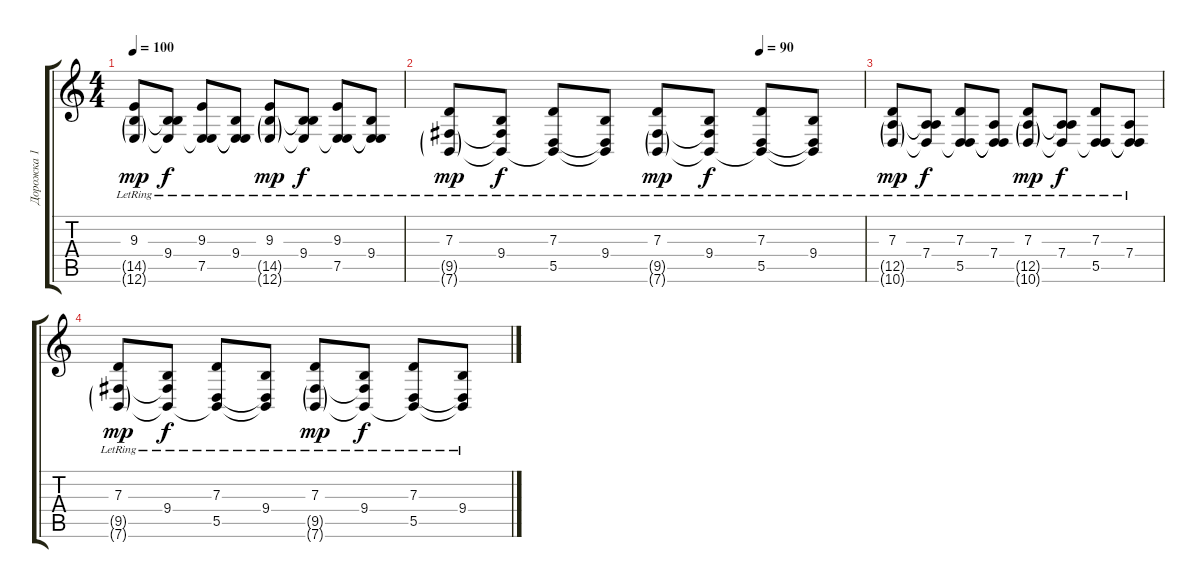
\track ("Дорожка 1" "Дорожка 1") {instrument acousticgrandpiano}
\staff {score tabs}
\tuning (E4 B3 G3 D3 A2 E2) {hide}
\ts (4 4)
\tempo 100
\clef g2
\ks c
(9.3{lr} 14.5{g lr} 12.6{g lr}).8{dy mp} (9.4{lr} 14.5{t} 12.6{t}).8{dy f} (9.3{lr} 7.5{lr} 12.6{t}).8 (9.4{lr} 7.5{t} 12.6{t}).8 (9.3{lr} 14.5{g lr} 12.6{g lr}).8{dy mp} (9.4{lr} 14.5{t} 12.6{t}).8{dy f} (9.3{lr} 7.5{lr} 12.6{t}).8 (9.4{lr} 7.5{t} 12.6{t}).8 |
\tempo (90 0.75)
(7.3{lr} 9.5{g lr} 7.6{g lr}).8{dy mp} (9.4{lr} 9.5{t} 7.6{t}).8{dy f} (7.3{lr} 5.5 7.6{t}).8 (9.4{lr} 5.5{t} 7.6{t}).8 (7.3{lr} 9.5{g lr} 7.6{g lr}).8{dy mp} (9.4{lr} 9.5{t} 7.6{t}).8{dy f} (7.3{lr} 5.5 7.6{t}).8 (9.4{lr} 5.5{t} 7.6{t}).8 |
(7.3{lr} 12.5{g lr} 10.6{g lr}).8{dy mp} (7.4{lr} 12.5{t} 10.6{t}).8{dy f} (7.3{lr} 5.5 10.6{t}).8 (7.4{lr} 5.5{t} 10.6{t}).8 (7.3{lr} 12.5{g lr} 10.6{g lr}).8{dy mp} (7.4{lr} 12.5{t} 10.6{t}).8{dy f} (7.3{lr} 5.5 10.6{t}).8 (7.4{lr} 5.5{t} 10.6{t}).8 |
(7.3{lr} 9.5{g lr} 7.6{g lr}).8{dy mp} (9.4{lr} 9.5{t} 7.6{t}).8{dy f} (7.3{lr} 5.5 7.6{t}).8 (9.4{lr} 5.5{t} 7.6{t}).8 (7.3{lr} 9.5{g lr} 7.6{g lr}).8{dy mp} (9.4{lr} 9.5{t} 7.6{t}).8{dy f} (7.3{lr} 5.5 7.6{t}).8 (9.4{lr} 5.5{t} 7.6{t}).8
